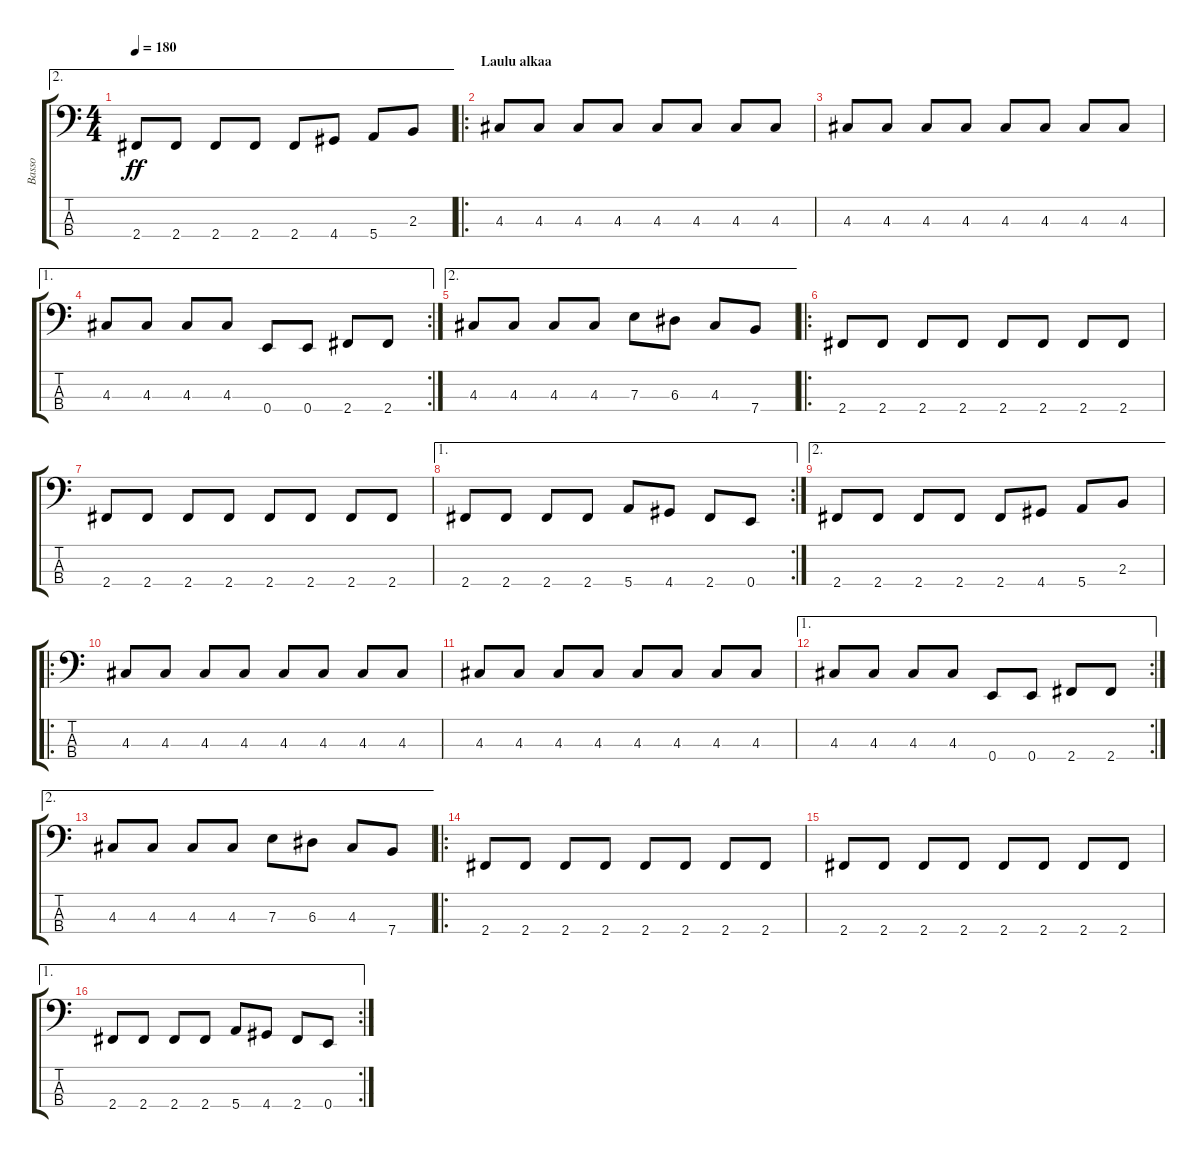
\track ("Basso" "Basso") {instrument electricbassfinger}
\staff {score tabs}
\tuning (G2 D2 A1 E1) {hide}
\ae 2
\ts (4 4)
\tempo 180
\clef f4
\ks c
2.4.8{dy ff} 2.4.8 2.4.8 2.4.8 2.4.8 4.4.8 5.4.8 2.3.8 |
\ro
\section ("" "Laulu alkaa")
4.3.8 4.3.8 4.3.8 4.3.8 4.3.8 4.3.8 4.3.8 4.3.8 |
4.3.8 4.3.8 4.3.8 4.3.8 4.3.8 4.3.8 4.3.8 4.3.8 |
\ae 1
\rc 2
4.3.8 4.3.8 4.3.8 4.3.8 0.4.8 0.4.8 2.4.8 2.4.8 |
\ae 2
4.3.8 4.3.8 4.3.8 4.3.8 7.3.8 6.3.8 4.3.8 7.4.8 |
\ro
2.4.8 2.4.8 2.4.8 2.4.8 2.4.8 2.4.8 2.4.8 2.4.8 |
2.4.8 2.4.8 2.4.8 2.4.8 2.4.8 2.4.8 2.4.8 2.4.8 |
\ae 1
\rc 2
2.4.8 2.4.8 2.4.8 2.4.8 5.4.8 4.4.8 2.4.8 0.4.8 |
\ae 2
2.4.8 2.4.8 2.4.8 2.4.8 2.4.8 4.4.8 5.4.8 2.3.8 |
\ro
4.3.8 4.3.8 4.3.8 4.3.8 4.3.8 4.3.8 4.3.8 4.3.8 |
4.3.8 4.3.8 4.3.8 4.3.8 4.3.8 4.3.8 4.3.8 4.3.8 |
\ae 1
\rc 2
4.3.8 4.3.8 4.3.8 4.3.8 0.4.8 0.4.8 2.4.8 2.4.8 |
\ae 2
4.3.8 4.3.8 4.3.8 4.3.8 7.3.8 6.3.8 4.3.8 7.4.8 |
\ro
2.4.8 2.4.8 2.4.8 2.4.8 2.4.8 2.4.8 2.4.8 2.4.8 |
2.4.8 2.4.8 2.4.8 2.4.8 2.4.8 2.4.8 2.4.8 2.4.8 |
\ae 1
\rc 2
2.4.8 2.4.8 2.4.8 2.4.8 5.4.8 4.4.8 2.4.8 0.4.8
